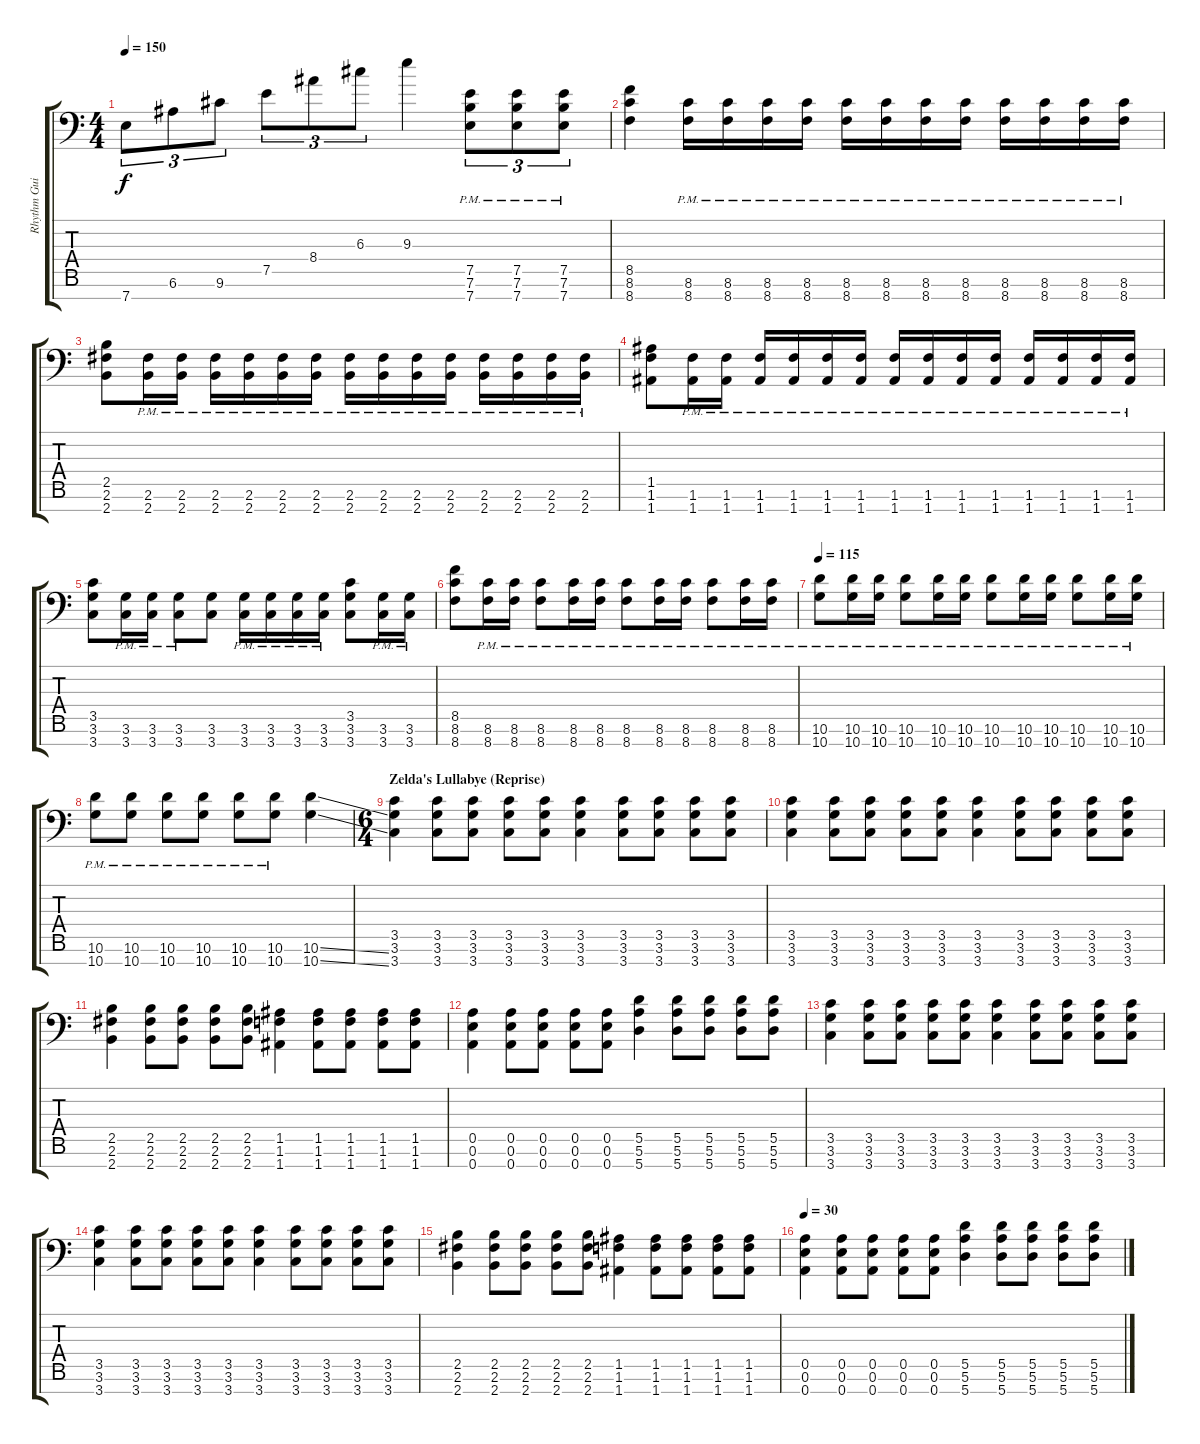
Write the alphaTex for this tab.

\track ("Rhythm Guitar" "Rhythm Gui") {instrument distortionguitar}
\staff {score tabs}
\tuning (E4 B3 G3 D3 A2 E2 A1) {hide}
\ts (4 4)
\tempo 150
\clef f4
\ks c
7.7.8{tu (3 2) dy f} 6.6.8{tu (3 2)} 9.6.8{tu (3 2)} 7.5.8{tu (3 2)} 8.4.8{tu (3 2)} 6.3.8{tu (3 2)} 9.3.4 (7.5{pm} 7.6{pm} 7.7{pm}).8{tu (3 2)} (7.5{pm} 7.6{pm} 7.7{pm}).8{tu (3 2)} (7.5{pm} 7.6{pm} 7.7{pm}).8{tu (3 2)} |
(8.5 8.6 8.7).4 (8.6{pm} 8.7{pm}).16 (8.6{pm} 8.7{pm}).16 (8.6{pm} 8.7{pm}).16 (8.6{pm} 8.7{pm}).16 (8.6{pm} 8.7{pm}).16 (8.6{pm} 8.7{pm}).16 (8.6{pm} 8.7{pm}).16 (8.6{pm} 8.7{pm}).16 (8.6{pm} 8.7{pm}).16 (8.6{pm} 8.7{pm}).16 (8.6{pm} 8.7{pm}).16 (8.6{pm} 8.7{pm}).16 |
(2.5 2.6 2.7).8 (2.6{pm} 2.7{pm}).16 (2.6{pm} 2.7{pm}).16 (2.6{pm} 2.7{pm}).16 (2.6{pm} 2.7{pm}).16 (2.6{pm} 2.7{pm}).16 (2.6{pm} 2.7{pm}).16 (2.6{pm} 2.7{pm}).16 (2.6{pm} 2.7{pm}).16 (2.6{pm} 2.7{pm}).16 (2.6{pm} 2.7{pm}).16 (2.6{pm} 2.7{pm}).16 (2.6{pm} 2.7{pm}).16 (2.6{pm} 2.7{pm}).16 (2.6{pm} 2.7{pm}).16 |
(1.5 1.6 1.7).8 (1.6{pm} 1.7{pm}).16 (1.6{pm} 1.7{pm}).16 (1.6{pm} 1.7{pm}).16 (1.6{pm} 1.7{pm}).16 (1.6{pm} 1.7{pm}).16 (1.6{pm} 1.7{pm}).16 (1.6{pm} 1.7{pm}).16 (1.6{pm} 1.7{pm}).16 (1.6{pm} 1.7{pm}).16 (1.6{pm} 1.7{pm}).16 (1.6{pm} 1.7{pm}).16 (1.6{pm} 1.7{pm}).16 (1.6{pm} 1.7{pm}).16 (1.6{pm} 1.7{pm}).16 |
(3.5 3.6 3.7).8 (3.6{pm} 3.7{pm}).16 (3.6{pm} 3.7{pm}).16 (3.6{pm} 3.7{pm}).8 (3.6 3.7).8 (3.6{pm} 3.7{pm}).16 (3.6{pm} 3.7{pm}).16 (3.6{pm} 3.7{pm}).16 (3.6{pm} 3.7{pm}).16 (3.5 3.6 3.7).8 (3.6{pm} 3.7{pm}).16 (3.6{pm} 3.7{pm}).16 |
(8.5 8.6 8.7).8 (8.6{pm} 8.7{pm}).16 (8.6{pm} 8.7{pm}).16 (8.6{pm} 8.7{pm}).8 (8.6{pm} 8.7{pm}).16 (8.6{pm} 8.7{pm}).16 (8.6{pm} 8.7{pm}).8 (8.6{pm} 8.7{pm}).16 (8.6{pm} 8.7{pm}).16 (8.6{pm} 8.7{pm}).8 (8.6{pm} 8.7{pm}).16 (8.6{pm} 8.7{pm}).16 |
\tempo 115
(10.6{pm} 10.7{pm}).8 (10.6{pm} 10.7{pm}).16 (10.6{pm} 10.7{pm}).16 (10.6{pm} 10.7{pm}).8 (10.6{pm} 10.7{pm}).16 (10.6{pm} 10.7{pm}).16 (10.6{pm} 10.7{pm}).8 (10.6{pm} 10.7{pm}).16 (10.6{pm} 10.7{pm}).16 (10.6{pm} 10.7{pm}).8 (10.6{pm} 10.7{pm}).16 (10.6{pm} 10.7{pm}).16 |
(10.6{pm} 10.7{pm}).8 (10.6{pm} 10.7{pm}).8 (10.6{pm} 10.7{pm}).8 (10.6{pm} 10.7{pm}).8 (10.6{pm} 10.7{pm}).8 (10.6{pm} 10.7{pm}).8 (10.6{ss} 10.7{ss}).4 |
\ts (6 4)
\section ("" "Zelda's Lullabye (Reprise)")
(3.5 3.6 3.7).4 (3.5 3.6 3.7).8 (3.5 3.6 3.7).8 (3.5 3.6 3.7).8 (3.5 3.6 3.7).8 (3.5 3.6 3.7).4 (3.5 3.6 3.7).8 (3.5 3.6 3.7).8 (3.5 3.6 3.7).8 (3.5 3.6 3.7).8 |
(3.5 3.6 3.7).4 (3.5 3.6 3.7).8 (3.5 3.6 3.7).8 (3.5 3.6 3.7).8 (3.5 3.6 3.7).8 (3.5 3.6 3.7).4 (3.5 3.6 3.7).8 (3.5 3.6 3.7).8 (3.5 3.6 3.7).8 (3.5 3.6 3.7).8 |
(2.5 2.6 2.7).4 (2.5 2.6 2.7).8 (2.5 2.6 2.7).8 (2.5 2.6 2.7).8 (2.5 2.6 2.7).8 (1.5 1.6 1.7).4 (1.5 1.6 1.7).8 (1.5 1.6 1.7).8 (1.5 1.6 1.7).8 (1.5 1.6 1.7).8 |
(0.5 0.6 0.7).4 (0.5 0.6 0.7).8 (0.5 0.6 0.7).8 (0.5 0.6 0.7).8 (0.5 0.6 0.7).8 (5.5 5.6 5.7).4 (5.5 5.6 5.7).8 (5.5 5.6 5.7).8 (5.5 5.6 5.7).8 (5.5 5.6 5.7).8 |
(3.5 3.6 3.7).4 (3.5 3.6 3.7).8 (3.5 3.6 3.7).8 (3.5 3.6 3.7).8 (3.5 3.6 3.7).8 (3.5 3.6 3.7).4 (3.5 3.6 3.7).8 (3.5 3.6 3.7).8 (3.5 3.6 3.7).8 (3.5 3.6 3.7).8 |
(3.5 3.6 3.7).4 (3.5 3.6 3.7).8 (3.5 3.6 3.7).8 (3.5 3.6 3.7).8 (3.5 3.6 3.7).8 (3.5 3.6 3.7).4 (3.5 3.6 3.7).8 (3.5 3.6 3.7).8 (3.5 3.6 3.7).8 (3.5 3.6 3.7).8 |
(2.5 2.6 2.7).4 (2.5 2.6 2.7).8 (2.5 2.6 2.7).8 (2.5 2.6 2.7).8 (2.5 2.6 2.7).8 (1.5 1.6 1.7).4 (1.5 1.6 1.7).8 (1.5 1.6 1.7).8 (1.5 1.6 1.7).8 (1.5 1.6 1.7).8 |
\tempo 30
(0.5 0.6 0.7).4 (0.5 0.6 0.7).8 (0.5 0.6 0.7).8 (0.5 0.6 0.7).8 (0.5 0.6 0.7).8 (5.5 5.6 5.7).4 (5.5 5.6 5.7).8 (5.5 5.6 5.7).8 (5.5 5.6 5.7).8 (5.5 5.6 5.7).8
